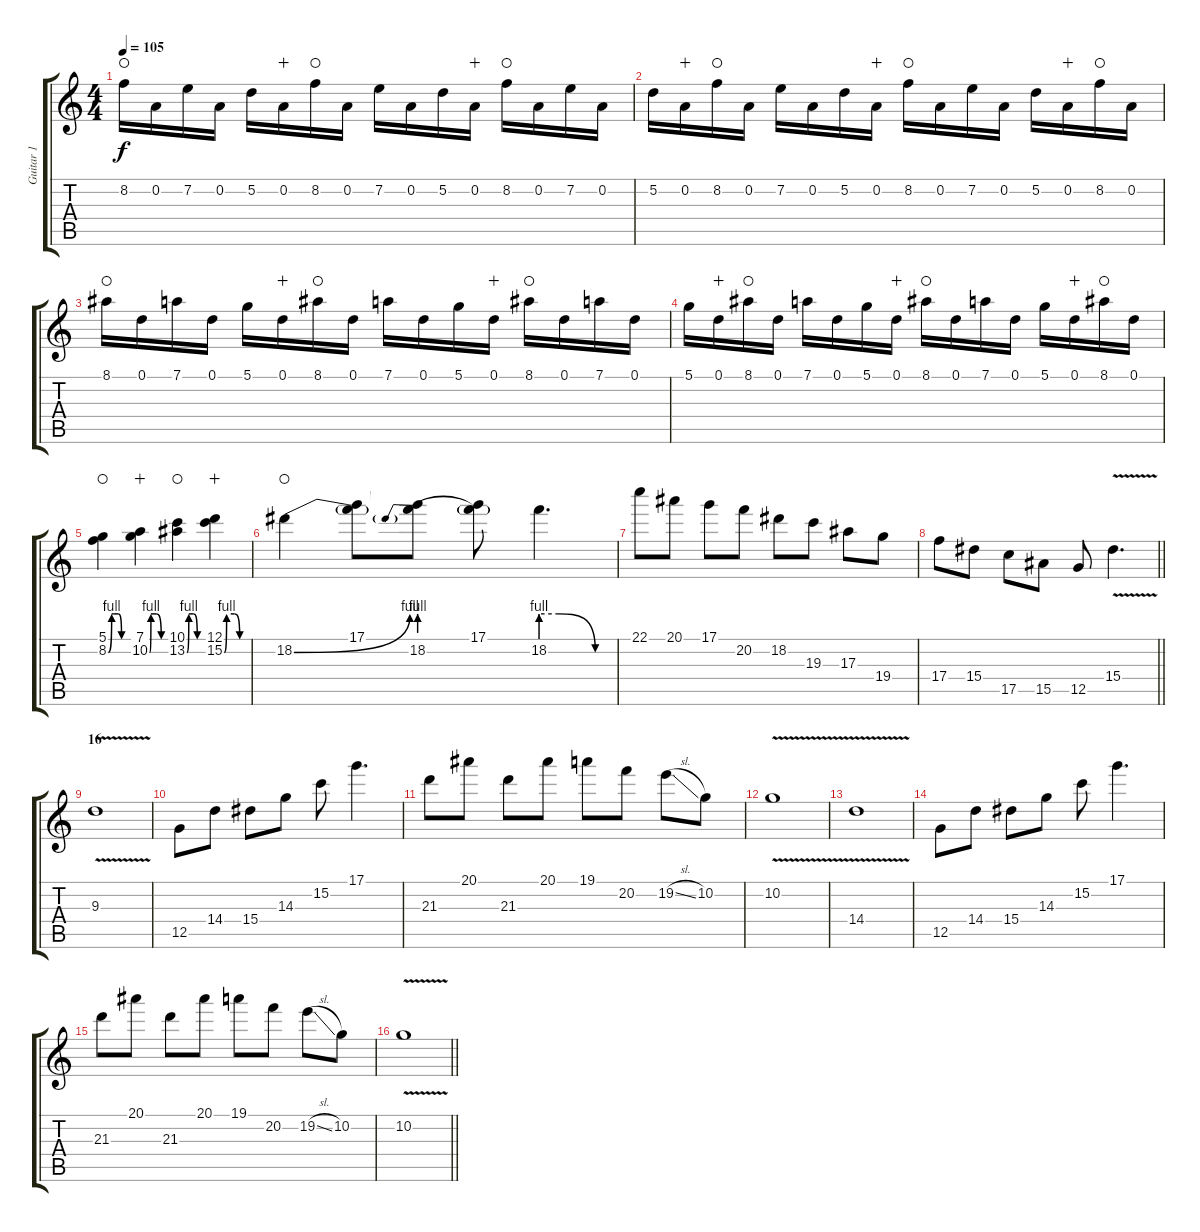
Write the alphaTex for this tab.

\track ("Guitar 1" "Guitar 1") {instrument distortionguitar}
\staff {score tabs}
\tuning (D4 A3 F3 C3 G2 D2) {hide}
\ts (4 4)
\tempo 105
\clef g2
\ks c
8.2.16{dy f waho} 0.2.16 7.2.16 0.2.16 5.2.16 0.2.16{wahc} 8.2.16{waho} 0.2.16 7.2.16 0.2.16 5.2.16 0.2.16{wahc} 8.2.16{waho} 0.2.16 7.2.16 0.2.16 |
5.2.16 0.2.16{wahc} 8.2.16{waho} 0.2.16 7.2.16 0.2.16 5.2.16 0.2.16{wahc} 8.2.16{waho} 0.2.16 7.2.16 0.2.16 5.2.16 0.2.16{wahc} 8.2.16{waho} 0.2.16 |
8.1.16{waho} 0.1.16 7.1.16 0.1.16 5.1.16 0.1.16{wahc} 8.1.16{waho} 0.1.16 7.1.16 0.1.16 5.1.16 0.1.16{wahc} 8.1.16{waho} 0.1.16 7.1.16 0.1.16 |
5.1.16 0.1.16{wahc} 8.1.16{waho} 0.1.16 7.1.16 0.1.16 5.1.16 0.1.16{wahc} 8.1.16{waho} 0.1.16 7.1.16 0.1.16 5.1.16 0.1.16{wahc} 8.1.16{waho} 0.1.16 |
(5.1 8.2{be (custom 0 0 10 4 15 4 30 4 40 0 49 0 60 0)}).4{waho} (7.1 10.2{be (custom 0 0 5 4 25 4 44 0 50 0 60 0)}).4{wahc} (10.1 13.2{be (custom 0 0 7 4 25 4 39 0 60 0)}).4{waho} (12.1 15.2{be (custom 0 0 6 4 26 4 40 0 50 0 60 0)}).4{wahc} |
18.2{be (bend 0 0 60 4)}.4{waho} (17.1 18.2{t}).8 (17.1{t} 18.2{be (prebend 0 4 60 4)}).8 (17.1 18.2{t}).8 18.2{be (custom 0 4 15 4 45 0 60 0)}.4{d} |
22.1.8 20.1.8 17.1.8 20.2.8 18.2.8 19.3.8 17.3.8 19.4.8 |
\barLineRight lightlight
17.4.8 15.4.8 17.5.8 15.5.8 12.5.8 15.4{v}.4{d} |
\section ("" "16")
9.3{v}.1 |
12.5.8 14.4.8 15.4.8 14.3.8 15.2.8 17.1.4{d} |
21.3.8 20.1.8 21.3.8 20.1.8 19.1.8 20.2.8 19.2{sl}.8 10.2.8 |
10.2{v}.1 |
14.4{v}.1 |
12.5.8 14.4.8 15.4.8 14.3.8 15.2.8 17.1.4{d} |
21.3.8 20.1.8 21.3.8 20.1.8 19.1.8 20.2.8 19.2{sl}.8 10.2.8 |
\barLineRight lightlight
10.2{v}.1
